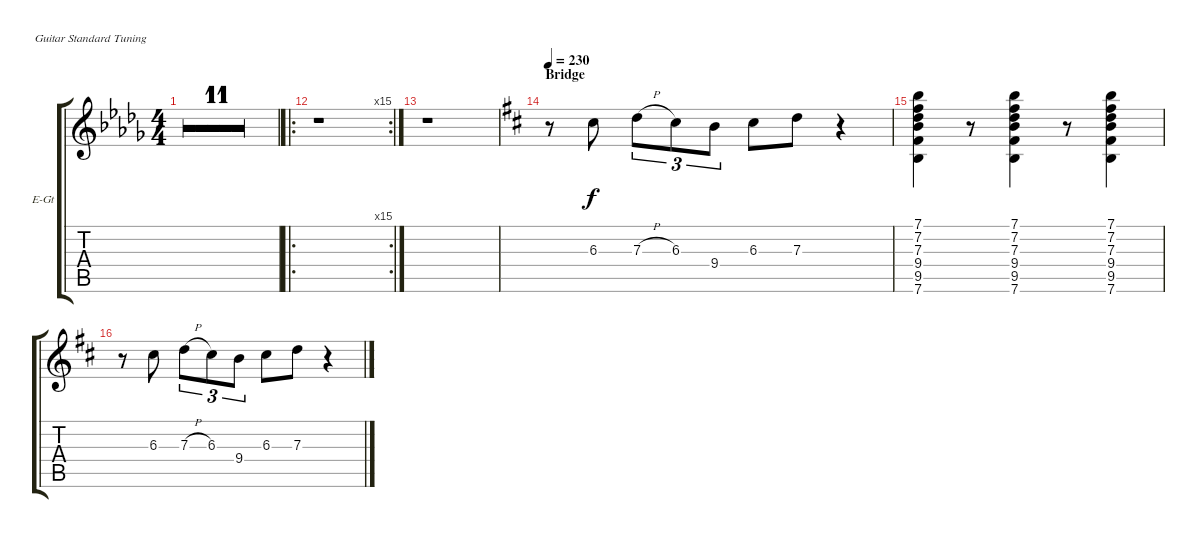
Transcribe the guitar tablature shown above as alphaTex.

\defaultSystemsLayout 4
\bracketExtendMode groupsimilarinstruments
\firstSystemTrackNameOrientation horizontal
\otherSystemsTrackNameOrientation horizontal
\track ("Electric Guitar" "E-Gt") {multiBarRest instrument overdrivenguitar}
\staff {score tabs}
\tuning (E4 B3 G3 D3 A2 E2)
\ts (4 4)
\tf triplet8th
\tempo 270
\clef g2
\ks bbminor
|
|
|
|
|
|
|
|
|
|
|
\ro
\rc 15
r.1 |
r.1 |
\section ("" "Bridge")
\tempo 230
\ks bminor
r.8 6.3.8 7.3{h}.8{tu (3 2)} 6.3.8{tu (3 2)} 9.4.8{tu (3 2)} 6.3.8 7.3.8 r.4 |
(7.6 9.5 9.4 7.3 7.2 7.1).4 r.8 (7.6 9.5 9.4 7.3 7.2 7.1).4 r.8 (7.6 9.5 9.4 7.3 7.2 7.1).4 |
r.8 6.3.8 7.3{h}.8{tu (3 2)} 6.3.8{tu (3 2)} 9.4.8{tu (3 2)} 6.3.8 7.3.8 r.4
